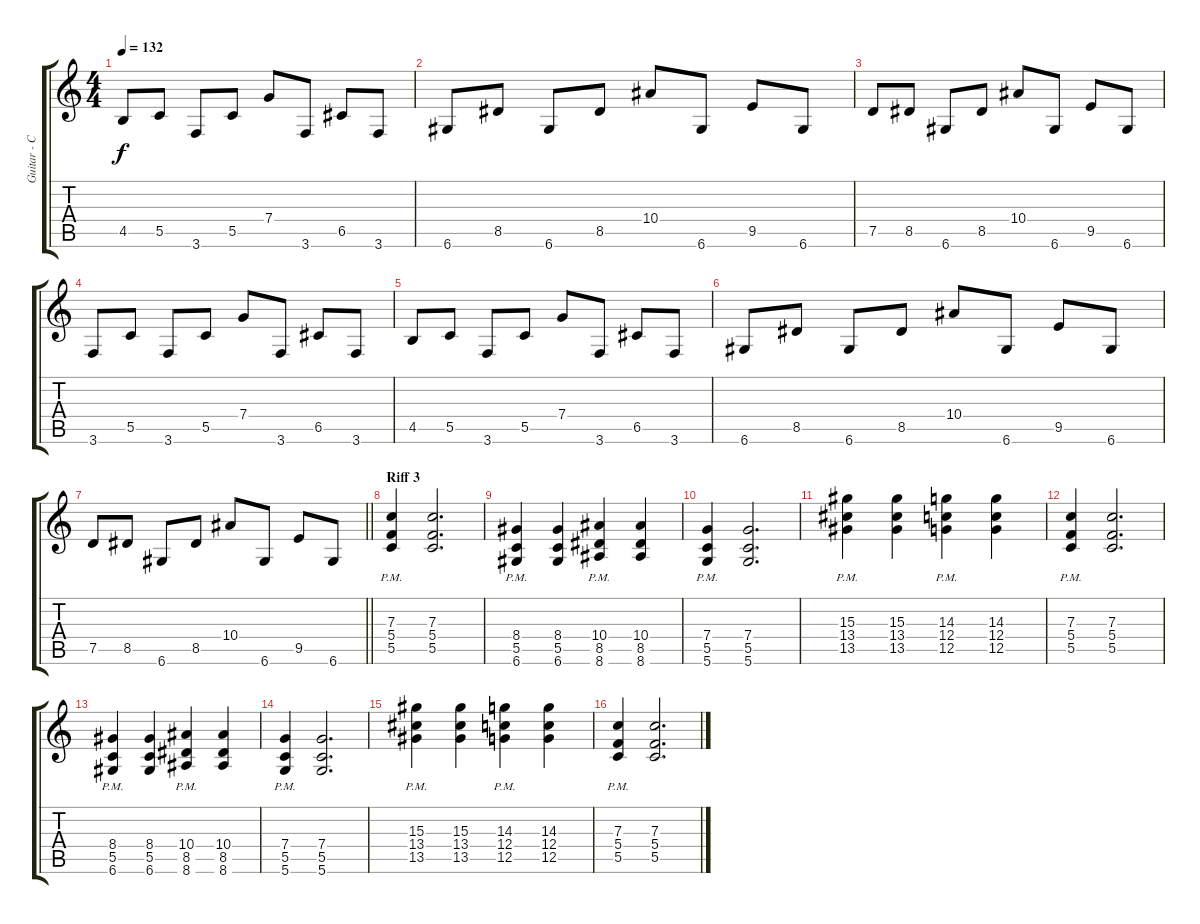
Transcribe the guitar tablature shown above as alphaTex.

\track ("Guitar - Chad Ginsburg" "Guitar - C") {instrument overdrivenguitar}
\staff {score tabs}
\tuning (D4 A3 F3 C3 G2 D2) {hide}
\ts (4 4)
\tempo 132
\clef g2
\ks c
4.5.8{dy f} 5.5.8 3.6.8 5.5.8 7.4.8 3.6.8 6.5.8 3.6.8 |
6.6.8 8.5.8 6.6.8 8.5.8 10.4.8 6.6.8 9.5.8 6.6.8 |
7.5.8 8.5.8 6.6.8 8.5.8 10.4.8 6.6.8 9.5.8 6.6.8 |
3.6.8 5.5.8 3.6.8 5.5.8 7.4.8 3.6.8 6.5.8 3.6.8 |
4.5.8 5.5.8 3.6.8 5.5.8 7.4.8 3.6.8 6.5.8 3.6.8 |
6.6.8 8.5.8 6.6.8 8.5.8 10.4.8 6.6.8 9.5.8 6.6.8 |
\barLineRight lightlight
7.5.8 8.5.8 6.6.8 8.5.8 10.4.8 6.6.8 9.5.8 6.6.8 |
\section ("" "Riff 3")
(7.3{pm} 5.4{pm} 5.5{pm}).4 (7.3 5.4 5.5).2{d} |
(8.4{pm} 5.5{pm} 6.6{pm}).4 (8.4 5.5 6.6).4 (10.4{pm} 8.5{pm} 8.6{pm}).4 (10.4 8.5 8.6).4 |
(7.4{pm} 5.5{pm} 5.6{pm}).4 (7.4 5.5 5.6).2{d} |
(15.3{pm} 13.4{pm} 13.5{pm}).4 (15.3 13.4 13.5).4 (14.3{pm} 12.4{pm} 12.5{pm}).4 (14.3 12.4 12.5).4 |
(7.3{pm} 5.4{pm} 5.5{pm}).4 (7.3 5.4 5.5).2{d} |
(8.4{pm} 5.5{pm} 6.6{pm}).4 (8.4 5.5 6.6).4 (10.4{pm} 8.5{pm} 8.6{pm}).4 (10.4 8.5 8.6).4 |
(7.4{pm} 5.5{pm} 5.6{pm}).4 (7.4 5.5 5.6).2{d} |
(15.3{pm} 13.4{pm} 13.5{pm}).4 (15.3 13.4 13.5).4 (14.3{pm} 12.4{pm} 12.5{pm}).4 (14.3 12.4 12.5).4 |
(7.3{pm} 5.4{pm} 5.5{pm}).4 (7.3 5.4 5.5).2{d}
